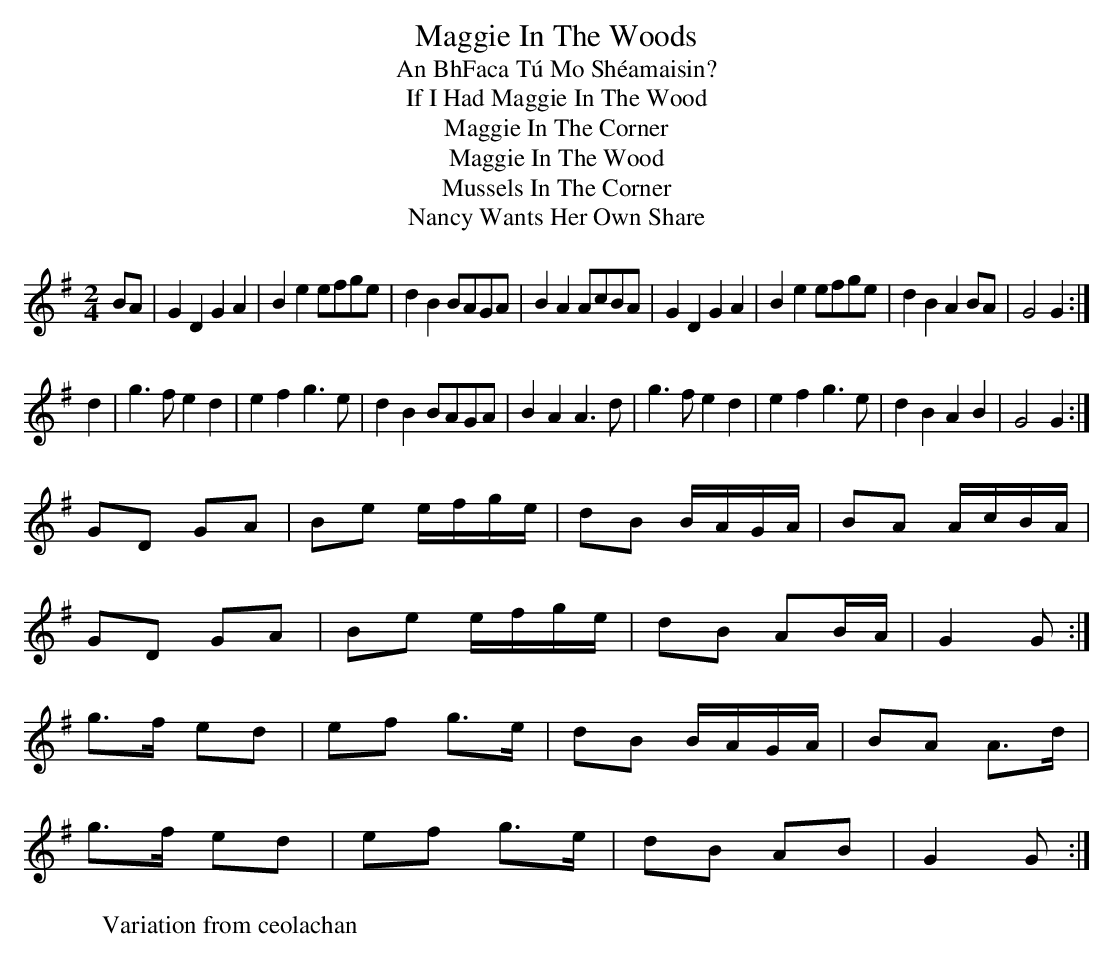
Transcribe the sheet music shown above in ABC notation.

X:1
T:Maggie In The Woods
T:An BhFaca Tú Mo Shéamaisin?
T:If I Had Maggie In The Wood
T:Maggie In The Corner
T:Maggie In The Wood
T:Mussels In The Corner
T:Nancy Wants Her Own Share
M:2/4
L:1/8
K:Gmaj
BA|G2D2 G2A2|B2e2 efge|d2B2 BAGA|B2A2 AcBA| G2D2 G2A2|B2e2 efge| d2B2 A2BA|G4 G2:|
d2|g3f e2d2|e2f2 g3e| d2B2 BAGA|B2A2 A3d|g3f e2d2|e2f2 g3e|d2B2 A2B2|G4 G2:|
W:Variation from ceolachan
K: G Major
GD GA | Be e/f/g/e/ | dB B/A/G/A/ | BA A/c/B/A/ |
GD GA | Be e/f/g/e/ | dB AB/A/ | G2 G :|
g>f ed | ef g>e | dB B/A/G/A/ | BA A>d |
g>f ed | ef g>e | dB AB | G2 G :|
